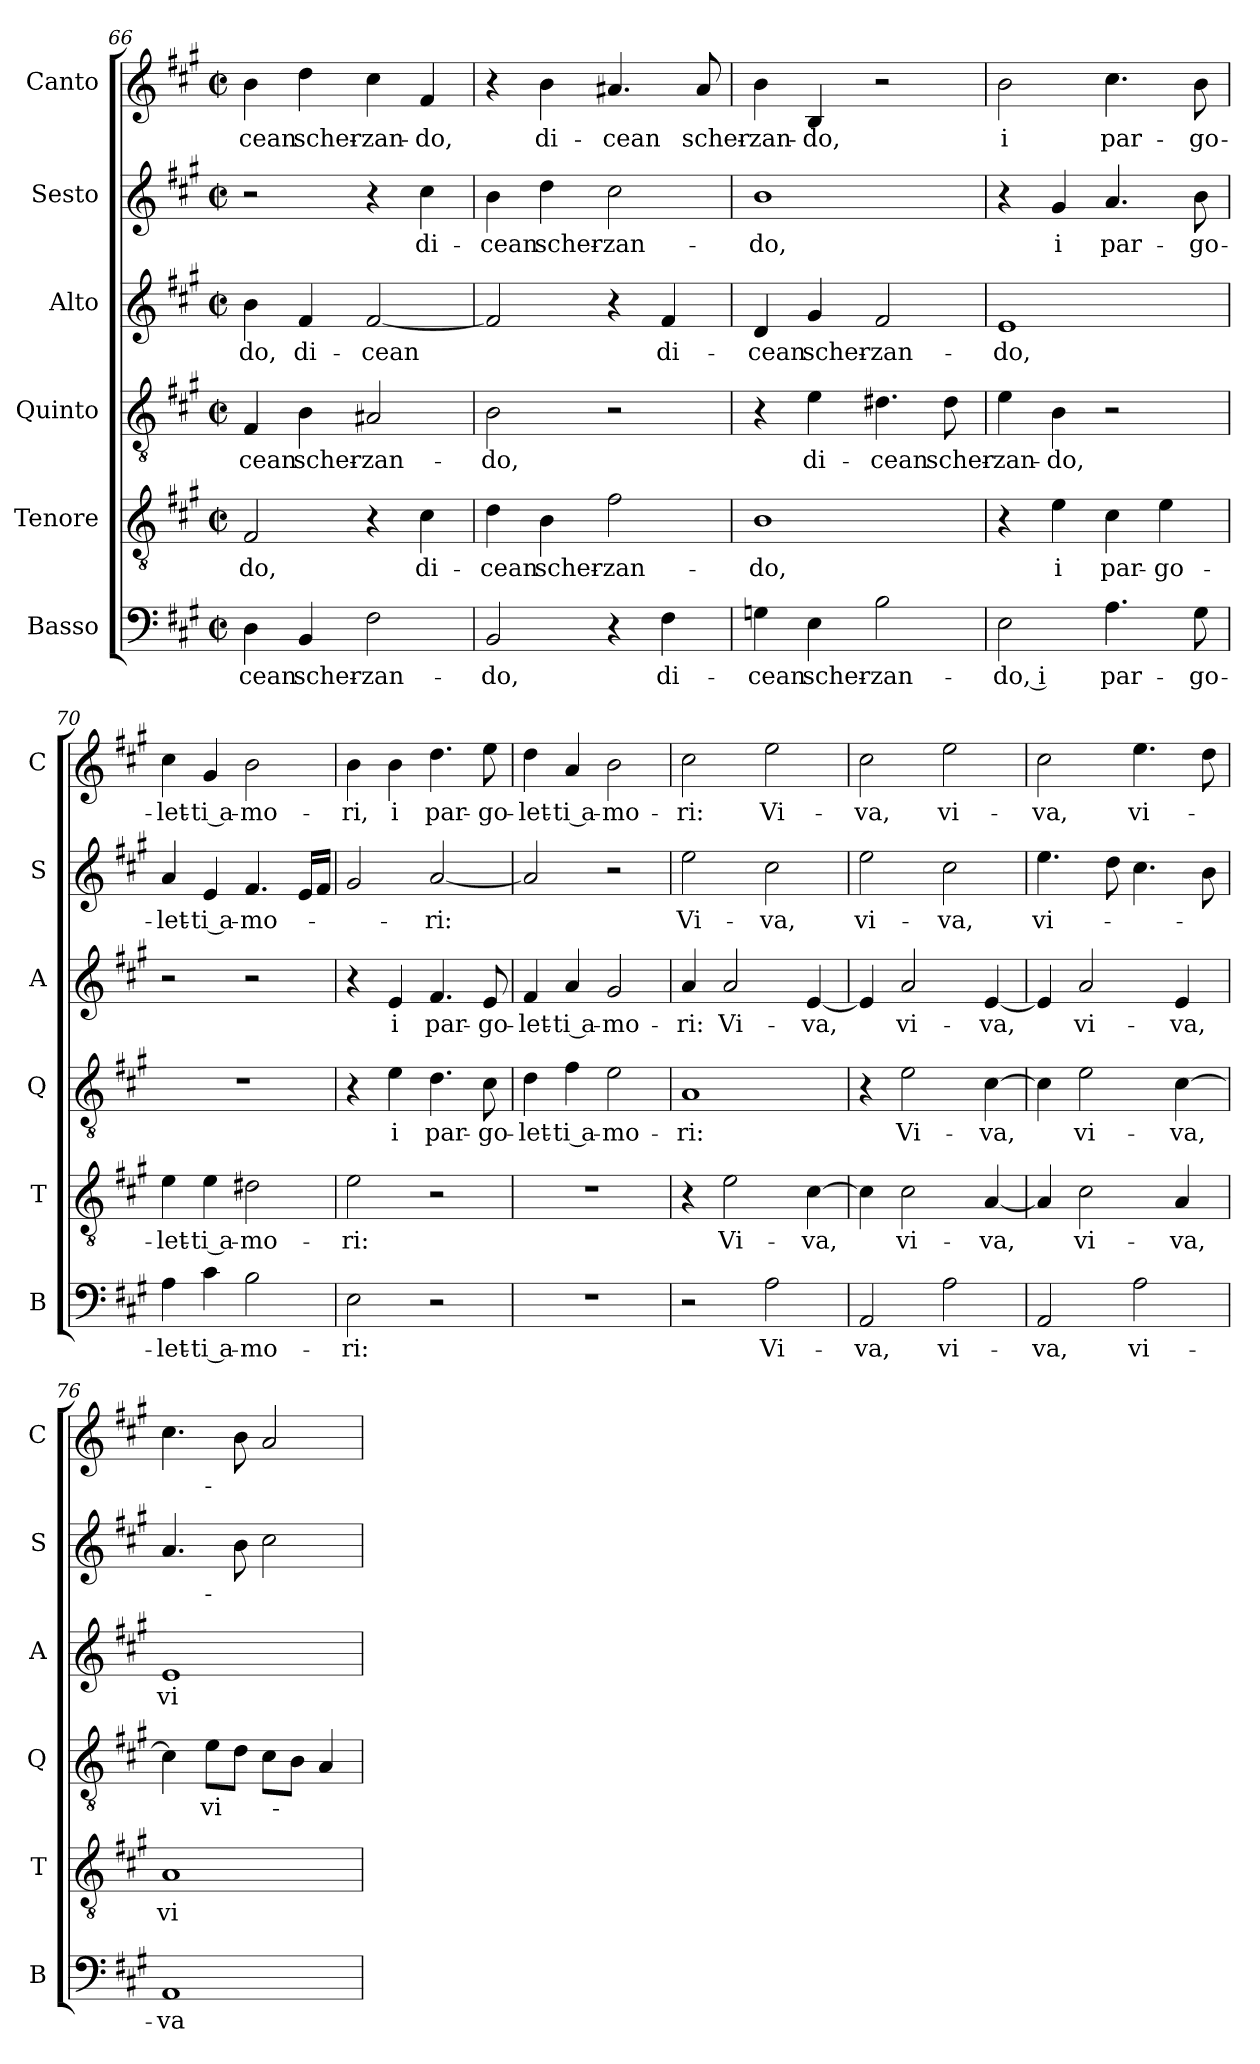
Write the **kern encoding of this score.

**kern	**text	**kern	**text	**kern	**text	**kern	**text	**kern	**text	**kern	**text
*part6	*part6	*part5	*part5	*part4	*part4	*part3	*part3	*part2	*part2	*part1	*part1
*staff6	*staff6	*staff5	*staff5	*staff4	*staff4	*staff3	*staff3	*staff2	*staff2	*staff1	*staff1
*I"Basso	*	*I"Tenore	*	*I"Quinto	*	*I"Alto	*	*I"Sesto	*	*I"Canto	*
*I'B	*	*I'T	*	*I'Q	*	*I'A	*	*I'S	*	*I'C	*
*clefF4	*	*clefGv2	*	*clefGv2	*	*clefG2	*	*clefG2	*	*clefG2	*
*k[f#c#g#]	*	*k[f#c#g#]	*	*k[f#c#g#]	*	*k[f#c#g#]	*	*k[f#c#g#]	*	*k[f#c#g#]	*
*A:	*	*A:	*	*A:	*	*A:	*	*A:	*	*A:	*
*M2/2	*	*M2/2	*	*M2/2	*	*M2/2	*	*M2/2	*	*M2/2	*
*met(c|)	*	*met(c|)	*	*met(c|)	*	*met(c|)	*	*met(c|)	*	*met(c|)	*
=66	=66	=66	=66	=66	=66	=66	=66	=66	=66	=66	=66
!	!LO:LY:b	!	!LO:LY:b	!	!LO:LY:b	!	!LO:LY:b	!	!	!	!LO:LY:b
4D\	-cean	2F#/	-do,	4F#/	-cean	4b\	-do,	2r	.	4b\	-cean
!	!LO:LY:b	!	!	!	!LO:LY:b	!	!LO:LY:b	!	!	!	!LO:LY:b
4BB/	scher-	.	.	4B\	scher-	4f#/	di-	.	.	4dd\	scher-
!	!LO:LY:b	!	!	!	!LO:LY:b	!	!LO:LY:b	!	!	!	!LO:LY:b
2F#\	-zan-	4r	.	2A#X/	-zan-	[2f#/	-cean	4r	.	4cc#\	-zan-
!	!	!	!LO:LY:b	!	!	!	!	!	!LO:LY:b	!	!LO:LY:b
.	.	4c#\	di-	.	.	.	.	4cc#\	di-	4f#/	-do,
=67	=67	=67	=67	=67	=67	=67	=67	=67	=67	=67	=67
!	!LO:LY:b	!	!LO:LY:b	!	!LO:LY:b	!	!	!	!LO:LY:b	!	!
2BB/	-do,	4d\	-cean	2B\	-do,	2f#/]	.	4b\	-cean	4r	.
!	!	!	!LO:LY:b	!	!	!	!	!	!LO:LY:b	!	!LO:LY:b
.	.	4B\	scher-	.	.	.	.	4dd\	scher-	4b\	di-
!	!	!	!LO:LY:b	!	!	!	!	!	!LO:LY:b	!	!LO:LY:b
4r	.	2f#\	-zan-	2r	.	4r	.	2cc#\	-zan-	4.a#X/	-cean
!	!LO:LY:b	!	!	!	!	!	!LO:LY:b	!	!	!	!
4F#\	di-	.	.	.	.	4f#/	di-	.	.	.	.
!	!	!	!	!	!	!	!	!	!	!	!LO:LY:b
.	.	.	.	.	.	.	.	.	.	8a#/	scher-
=68	=68	=68	=68	=68	=68	=68	=68	=68	=68	=68	=68
!	!LO:LY:b	!	!LO:LY:b	!	!	!	!LO:LY:b	!	!LO:LY:b	!	!LO:LY:b
4Gn\	-cean	1B	-do,	4r	.	4d/	-cean	1b	-do,	4b\	-zan-
!	!LO:LY:b	!	!	!	!LO:LY:b	!	!LO:LY:b	!	!	!	!LO:LY:b
4E\	scher-	.	.	4e\	di-	4g#/	scher-	.	.	4B/	-do,
!	!LO:LY:b	!	!	!	!LO:LY:b	!	!LO:LY:b	!	!	!	!
2B\	-zan-	.	.	4.d#X\	-cean	2f#/	-zan-	.	.	2r	.
!	!	!	!	!	!LO:LY:b	!	!	!	!	!	!
.	.	.	.	8d#\	scher-	.	.	.	.	.	.
=69	=69	=69	=69	=69	=69	=69	=69	=69	=69	=69	=69
!	!LO:LY:b	!	!	!	!LO:LY:b	!	!LO:LY:b	!	!	!	!LO:LY:b
2E\	-do, i	4r	.	4e\	-zan-	1e	-do,	4r	.	2b\	i
!	!	!	!LO:LY:b	!	!LO:LY:b	!	!	!	!LO:LY:b	!	!
.	.	4e\	i	4B\	-do,	.	.	4g#/	i	.	.
!	!LO:LY:b	!	!LO:LY:b	!	!	!	!	!	!LO:LY:b	!	!LO:LY:b
4.A\	par-	4c#\	par-	2r	.	.	.	4.a/	par-	4.cc#\	par-
!	!	!	!LO:LY:b	!	!	!	!	!	!	!	!
.	.	4e\	-go-	.	.	.	.	.	.	.	.
!	!LO:LY:b	!	!	!	!	!	!	!	!LO:LY:b	!	!LO:LY:b
8G#\	-go-	.	.	.	.	.	.	8b\	-go-	8b\	-go-
!!LO:LB:g=z
=70	=70	=70	=70	=70	=70	=70	=70	=70	=70	=70	=70
!	!LO:LY:b	!	!LO:LY:b	!	!	!	!	!	!LO:LY:b	!	!LO:LY:b
4A\	-let-	4e\	-let-	1r	.	2r	.	4a/	-let-	4cc#\	-let-
!	!LO:LY:b	!	!LO:LY:b	!	!	!	!	!	!LO:LY:b	!	!LO:LY:b
4c#\	-ti a-	4e\	-ti a-	.	.	.	.	4e/	-ti a-	4g#/	-ti a-
!	!LO:LY:b	!	!LO:LY:b	!	!	!	!	!	!LO:LY:b	!	!LO:LY:b
2B\	-mo-	2d#X\	-mo-	.	.	2r	.	4.f#/	-mo-	2b\	-mo-
.	.	.	.	.	.	.	.	16e/LL	.	.	.
.	.	.	.	.	.	.	.	16f#/JJ	.	.	.
=71	=71	=71	=71	=71	=71	=71	=71	=71	=71	=71	=71
!	!LO:LY:b	!	!LO:LY:b	!	!	!	!	!	!	!	!LO:LY:b
2E\	-ri:	2e\	-ri:	4r	.	4r	.	2g#/	.	4b\	-ri,
!	!	!	!	!	!LO:LY:b	!	!LO:LY:b	!	!	!	!LO:LY:b
.	.	.	.	4e\	i	4e/	i	.	.	4b\	i
!	!	!	!	!	!LO:LY:b	!	!LO:LY:b	!	!LO:LY:b	!	!LO:LY:b
2r	.	2r	.	4.d\	par-	4.f#/	par-	[2a/	-ri:	4.dd\	par-
!	!	!	!	!	!LO:LY:b	!	!LO:LY:b	!	!	!	!LO:LY:b
.	.	.	.	8c#\	-go-	8e/	-go-	.	.	8ee\	-go-
=72	=72	=72	=72	=72	=72	=72	=72	=72	=72	=72	=72
!	!	!	!	!	!LO:LY:b	!	!LO:LY:b	!	!	!	!LO:LY:b
1r	.	1r	.	4d\	-let-	4f#/	-let-	2a/]	.	4dd\	-let-
!	!	!	!	!	!LO:LY:b	!	!LO:LY:b	!	!	!	!LO:LY:b
.	.	.	.	4f#\	-ti a-	4a/	-ti a-	.	.	4a/	-ti a-
!	!	!	!	!	!LO:LY:b	!	!LO:LY:b	!	!	!	!LO:LY:b
.	.	.	.	2e\	-mo-	2g#/	-mo-	2r	.	2b\	-mo-
=73	=73	=73	=73	=73	=73	=73	=73	=73	=73	=73	=73
!	!	!	!	!	!LO:LY:b	!	!LO:LY:b	!	!LO:LY:b	!	!LO:LY:b
2r	.	4r	.	1A	-ri:	4a/	-ri:	2ee\	Vi-	2cc#\	-ri:
!	!	!	!LO:LY:b	!	!	!	!LO:LY:b	!	!	!	!
.	.	2e\	Vi-	.	.	2a/	Vi-	.	.	.	.
!	!LO:LY:b	!	!	!	!	!	!	!	!LO:LY:b	!	!LO:LY:b
2A\	Vi-	.	.	.	.	.	.	2cc#\	-va,	2ee\	Vi-
!	!	!	!LO:LY:b	!	!	!	!LO:LY:b	!	!	!	!
.	.	[4c#\	-va,	.	.	[4e/	-va,	.	.	.	.
=74	=74	=74	=74	=74	=74	=74	=74	=74	=74	=74	=74
!	!LO:LY:b	!	!	!	!	!	!	!	!LO:LY:b	!	!LO:LY:b
2AA/	-va,	4c#\]	.	4r	.	4e/]	.	2ee\	vi-	2cc#\	-va,
!	!	!	!LO:LY:b	!	!LO:LY:b	!	!LO:LY:b	!	!	!	!
.	.	2c#\	vi-	2e\	Vi-	2a/	vi-	.	.	.	.
!	!LO:LY:b	!	!	!	!	!	!	!	!LO:LY:b	!	!LO:LY:b
2A\	vi-	.	.	.	.	.	.	2cc#\	-va,	2ee\	vi-
!	!	!	!LO:LY:b	!	!LO:LY:b	!	!LO:LY:b	!	!	!	!
.	.	[4A/	-va,	[4c#\	-va,	[4e/	-va,	.	.	.	.
=75	=75	=75	=75	=75	=75	=75	=75	=75	=75	=75	=75
!	!LO:LY:b	!	!	!	!	!	!	!	!LO:LY:b	!	!LO:LY:b
2AA/	-va,	4A/]	.	4c#\]	.	4e/]	.	4.ee\	vi-	2cc#\	-va,
!	!	!	!LO:LY:b	!	!LO:LY:b	!	!LO:LY:b	!	!	!	!
.	.	2c#\	vi-	2e\	vi-	2a/	vi-	.	.	.	.
.	.	.	.	.	.	.	.	8dd\	.	.	.
!	!LO:LY:b	!	!	!	!	!	!	!	!	!	!LO:LY:b
2A\	vi-	.	.	.	.	.	.	4.cc#\	.	4.ee\	vi-
!	!	!	!LO:LY:b	!	!LO:LY:b	!	!LO:LY:b	!	!	!	!
.	.	4A/	-va,	[4c#\	-va,	4e/	-va,	.	.	.	.
.	.	.	.	.	.	.	.	8b\	.	8dd\	.
!!LO:PB:g=z
=76	=76	=76	=76	=76	=76	=76	=76	=76	=76	=76	=76
!	!LO:LY:b	!	!LO:LY:b	!	!	!	!LO:LY:b	!	!	!	!
1AA	-va	1A	vi-	4c#\]	.	1e	vi-	4.a/	.	4.cc#\	.
!	!	!	!	!	!LO:LY:b	!	!	!	!	!	!
.	.	.	.	8e\L	vi-	.	.	.	.	.	.
.	.	.	.	8d\J	.	.	.	8b\	.	8b\	.
.	.	.	.	8c#\L	.	.	.	2cc#\	.	2a/	.
.	.	.	.	8B\J	.	.	.	.	.	.	.
.	.	.	.	4A/	.	.	.	.	.	.	.
=	=	=	=	=	=	=	=	=	=	=	=
*-	*-	*-	*-	*-	*-	*-	*-	*-	*-	*-	*-
